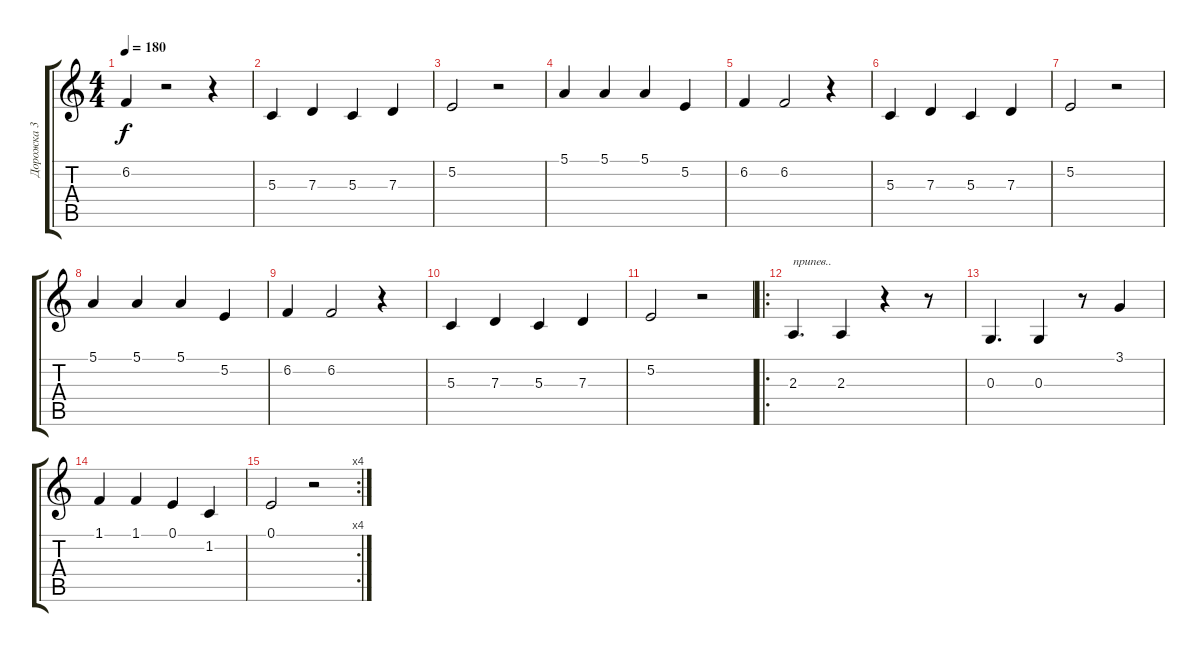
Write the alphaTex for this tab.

\track ("Дорожка 3" "Дорожка 3") {instrument acousticgrandpiano}
\staff {score tabs}
\tuning (E4 B3 G3 D3 A2 E2) {hide}
\ts (4 4)
\tempo 180
\clef g2
\ks c
6.2.4{dy f} r.2 r.4 |
5.3.4 7.3.4 5.3.4 7.3.4 |
5.2.2 r.2 |
5.1.4 5.1.4 5.1.4 5.2.4 |
6.2.4 6.2.2 r.4 |
5.3.4 7.3.4 5.3.4 7.3.4 |
5.2.2 r.2 |
5.1.4 5.1.4 5.1.4 5.2.4 |
6.2.4 6.2.2 r.4 |
5.3.4 7.3.4 5.3.4 7.3.4 |
5.2.2 r.2 |
\ro
2.3.4{d txt "припев.."} 2.3.4 r.4 r.8 |
0.3.4{d} 0.3.4 r.8 3.1.4 |
1.1.4 1.1.4 0.1.4 1.2.4 |
\rc 4
0.1.2 r.2
